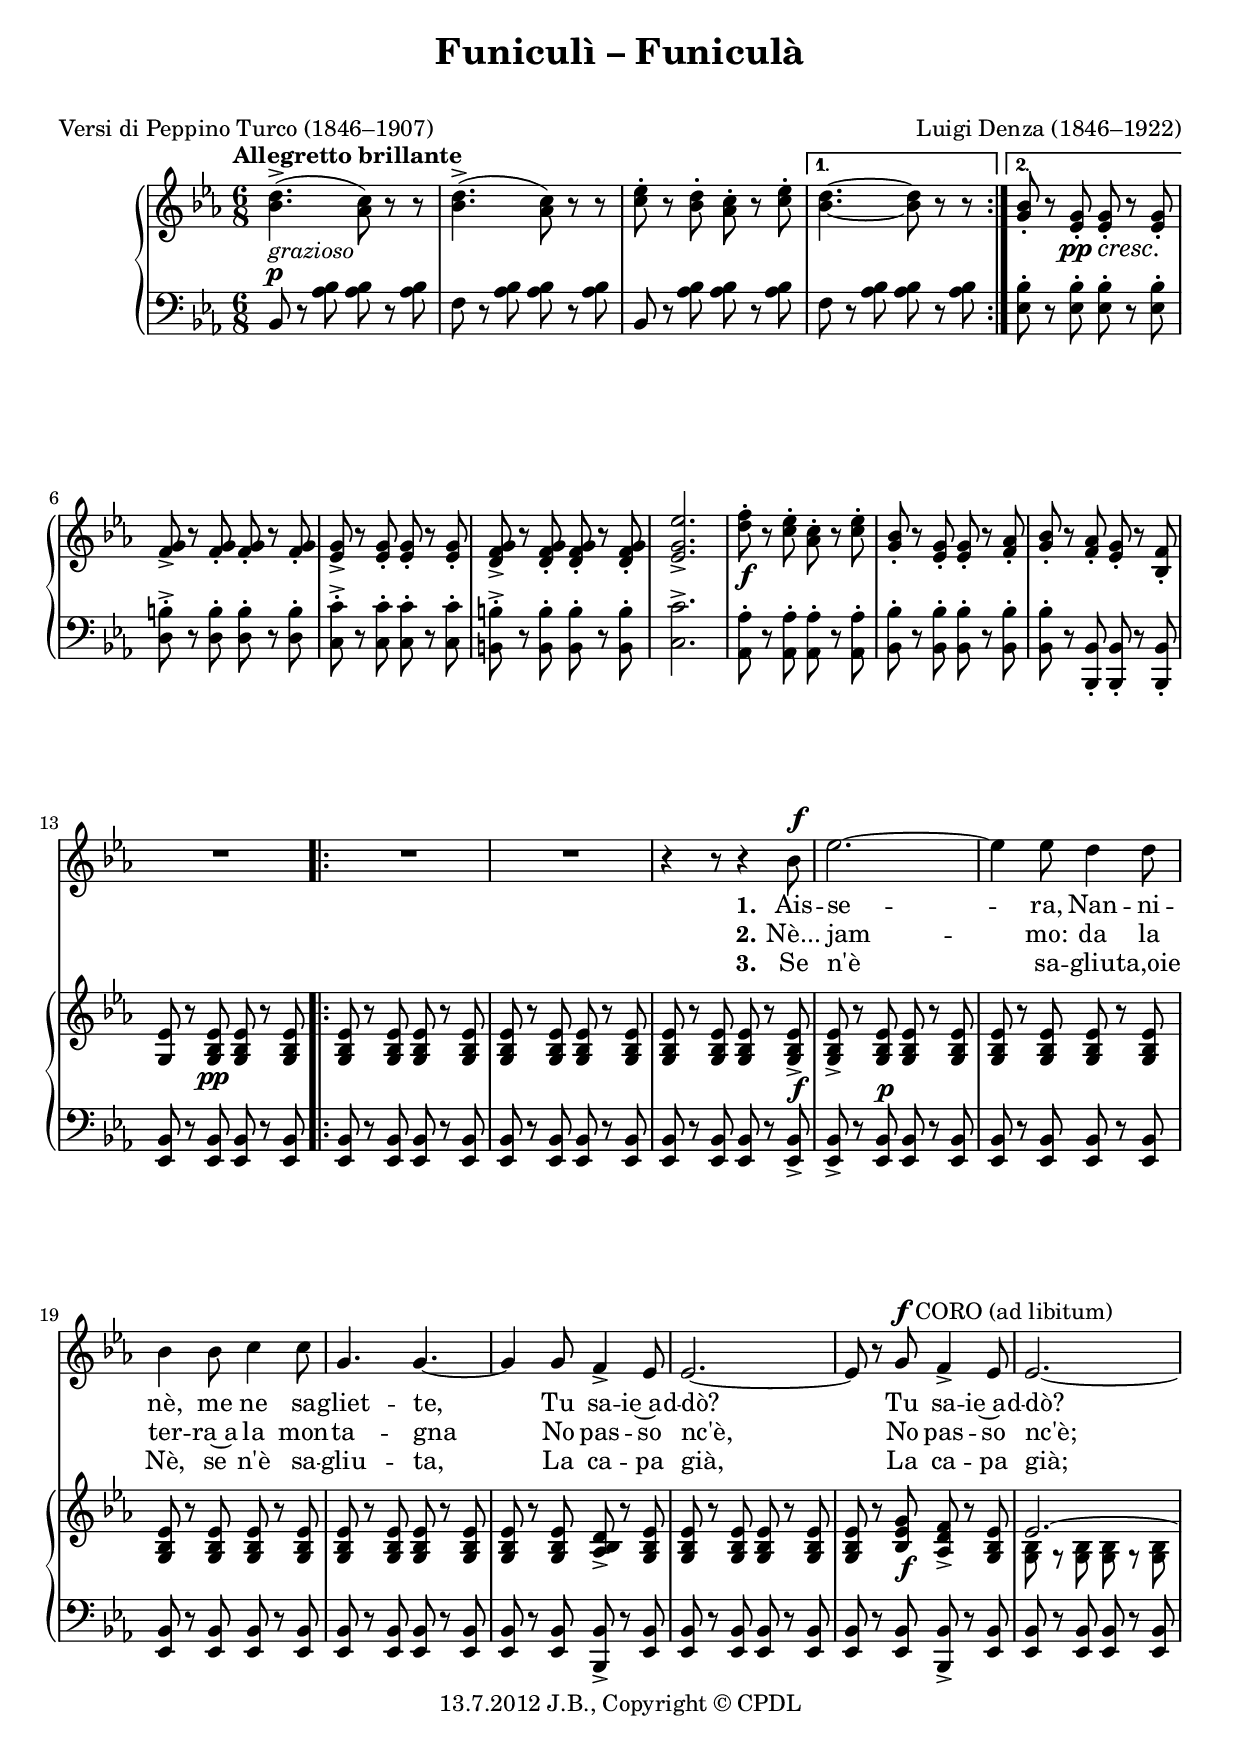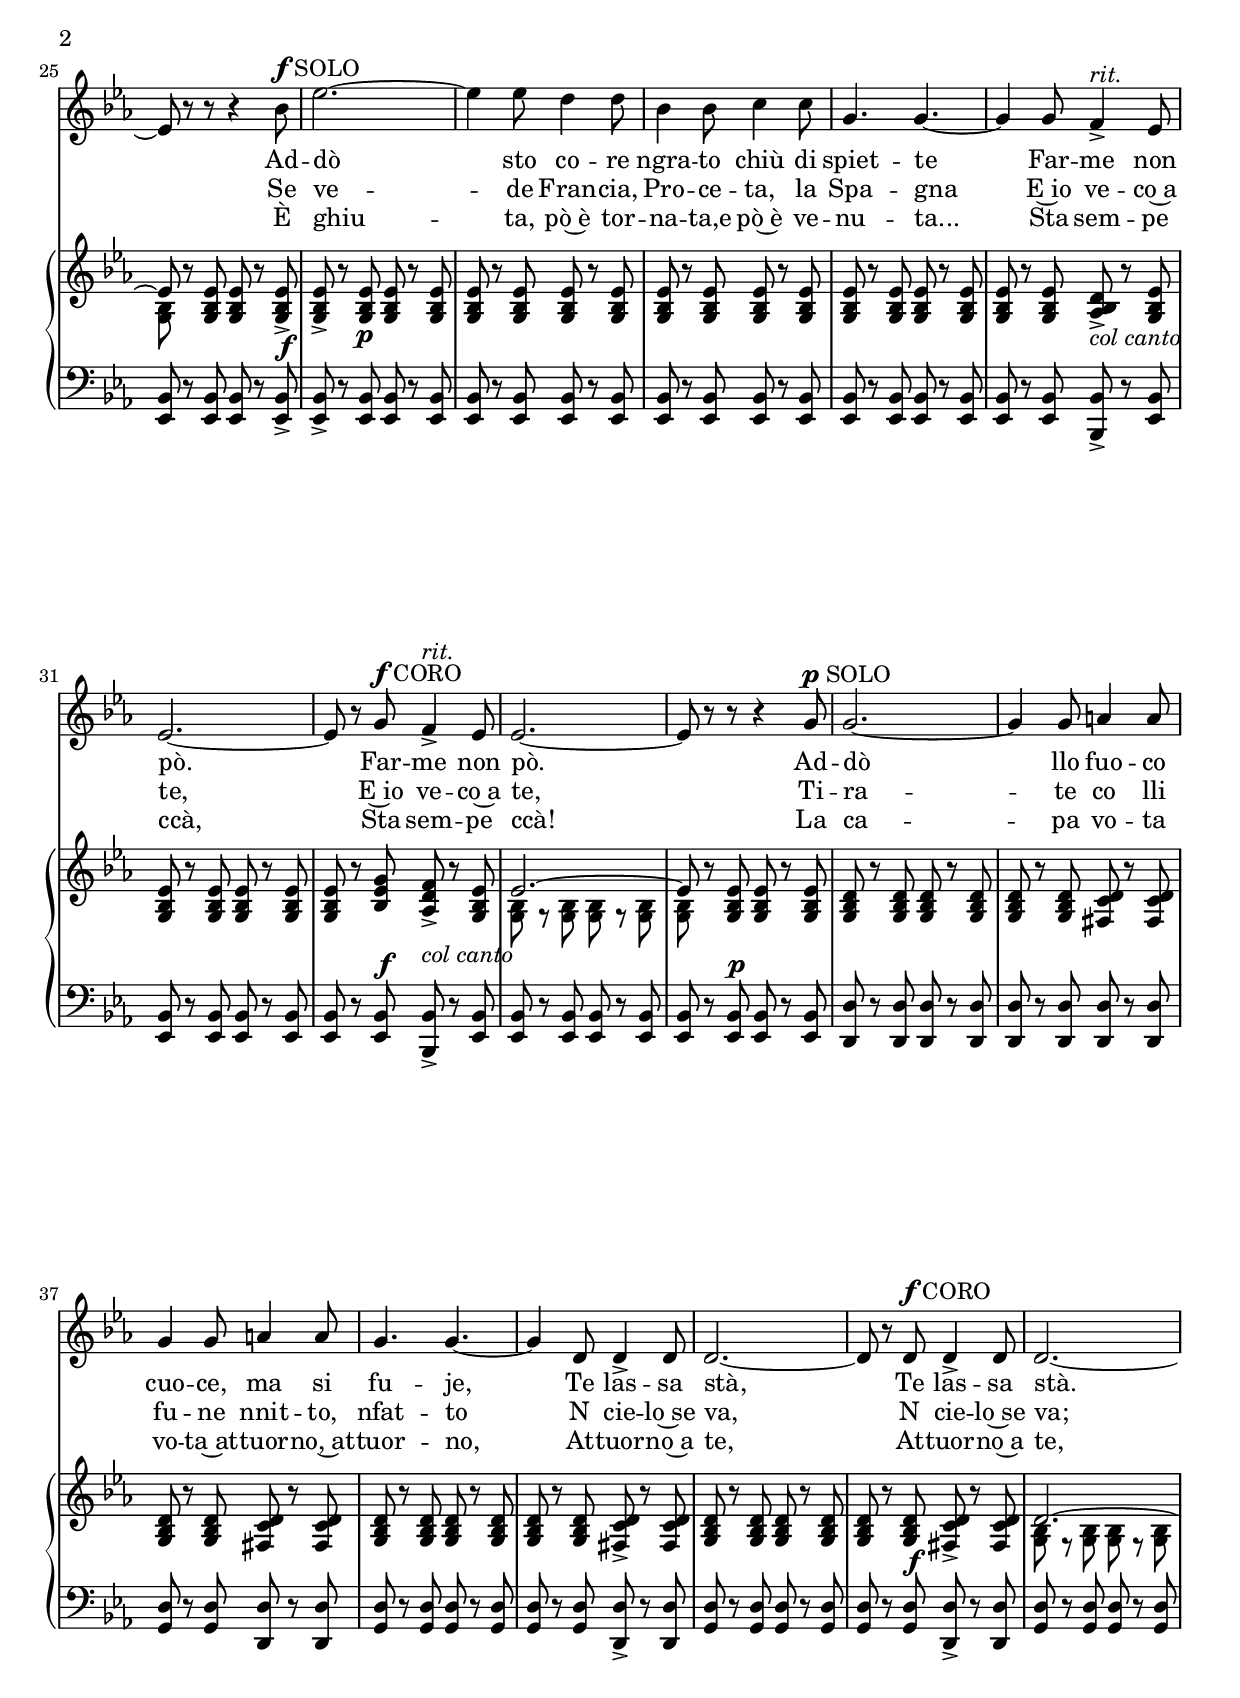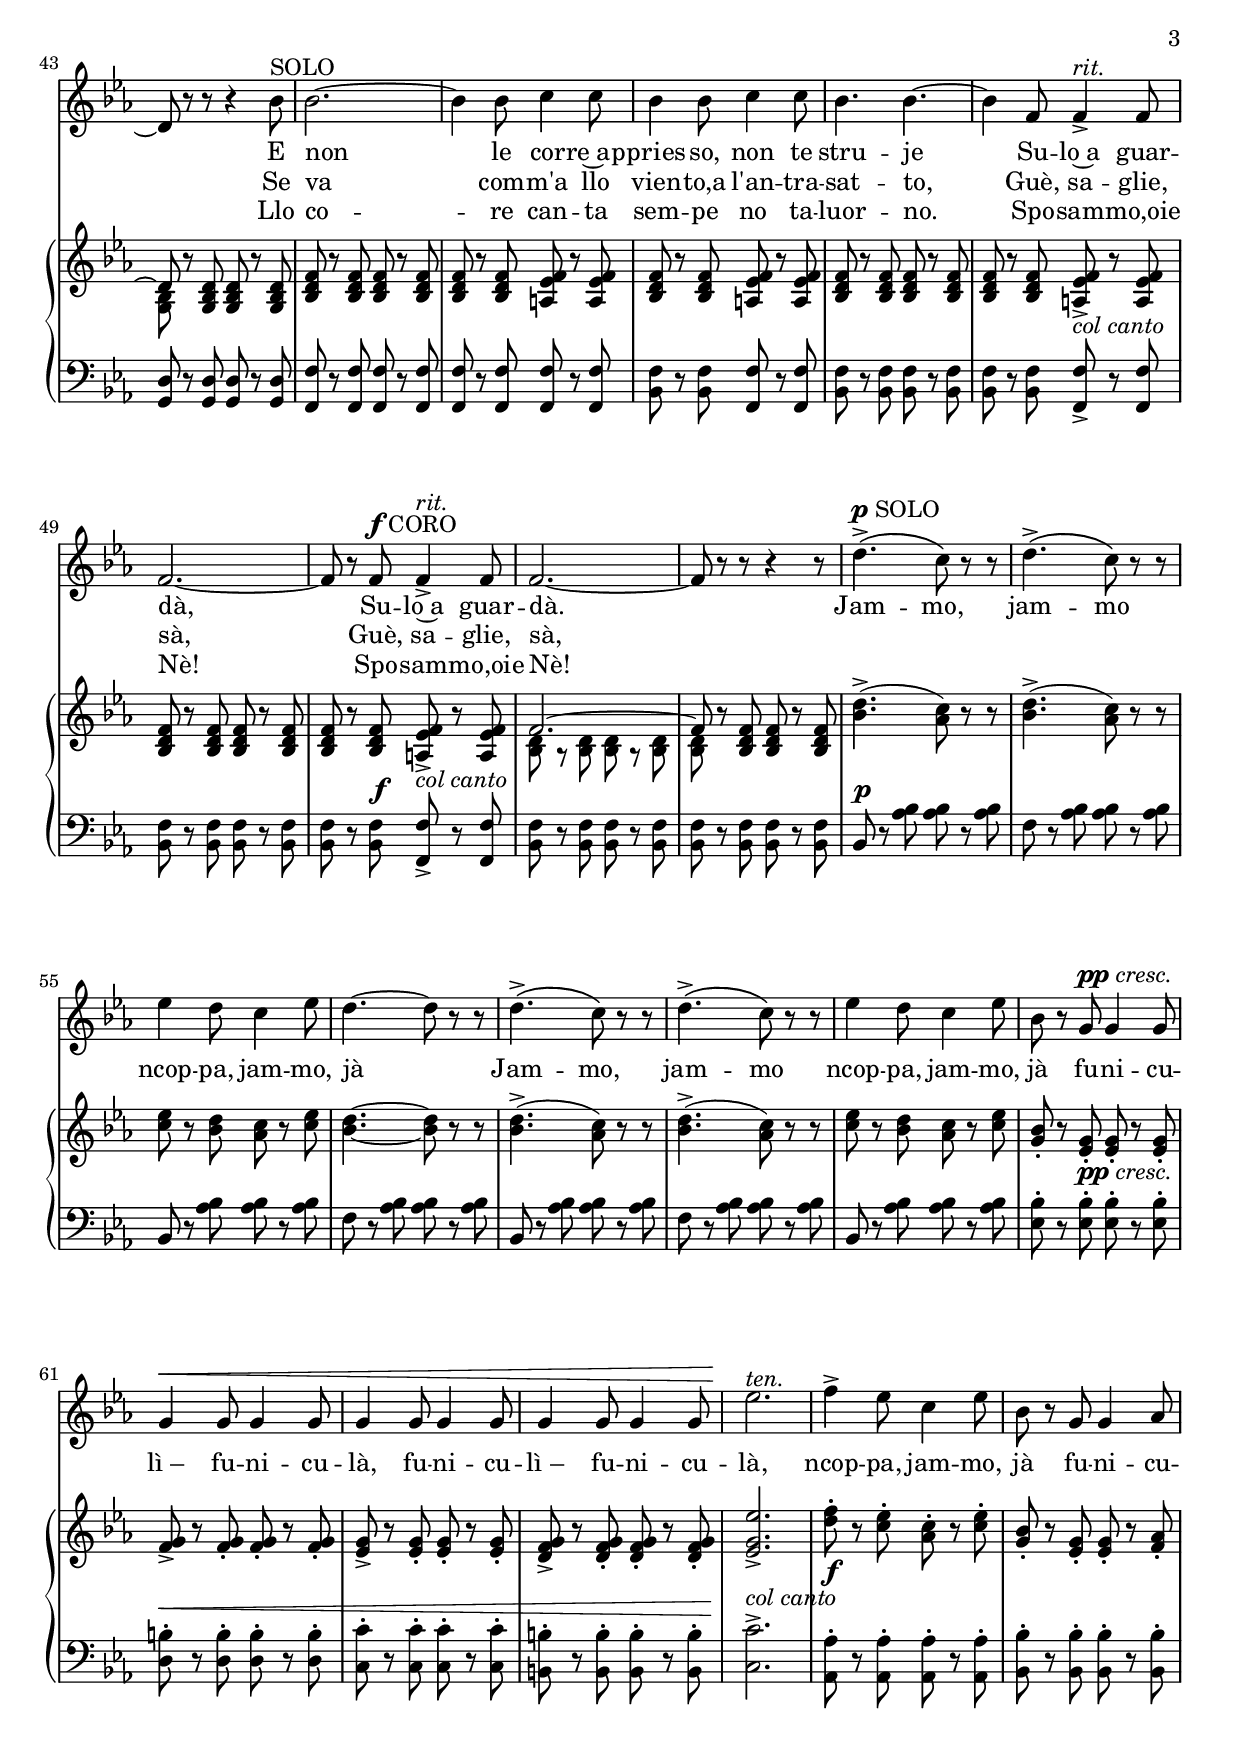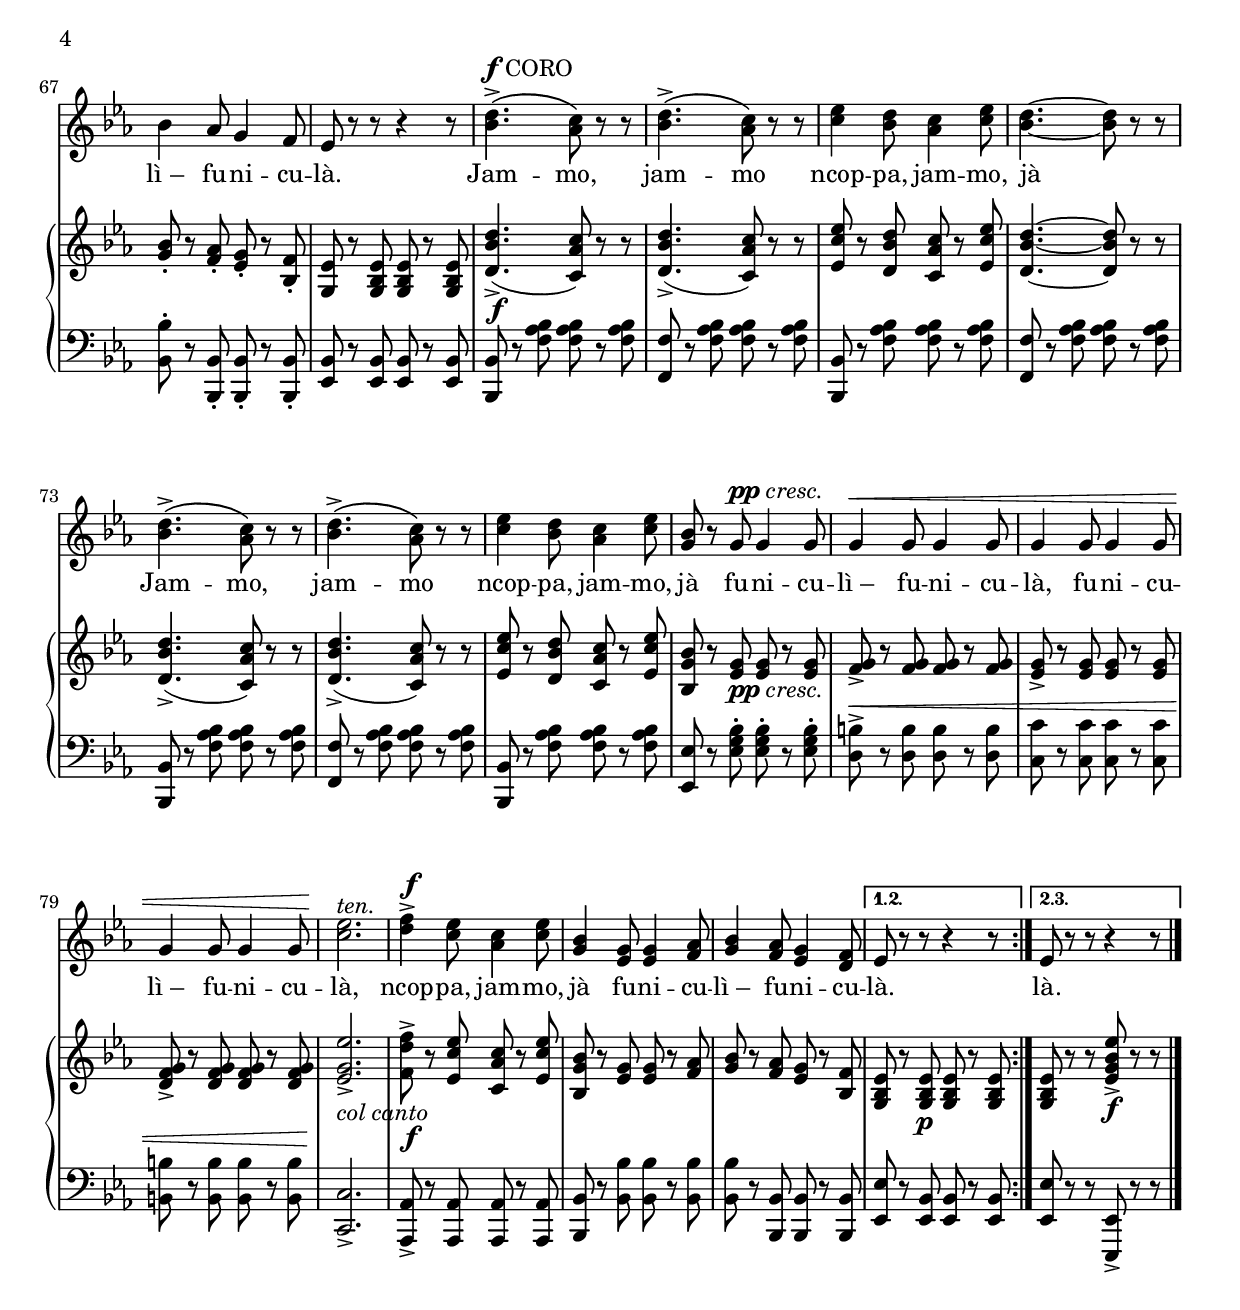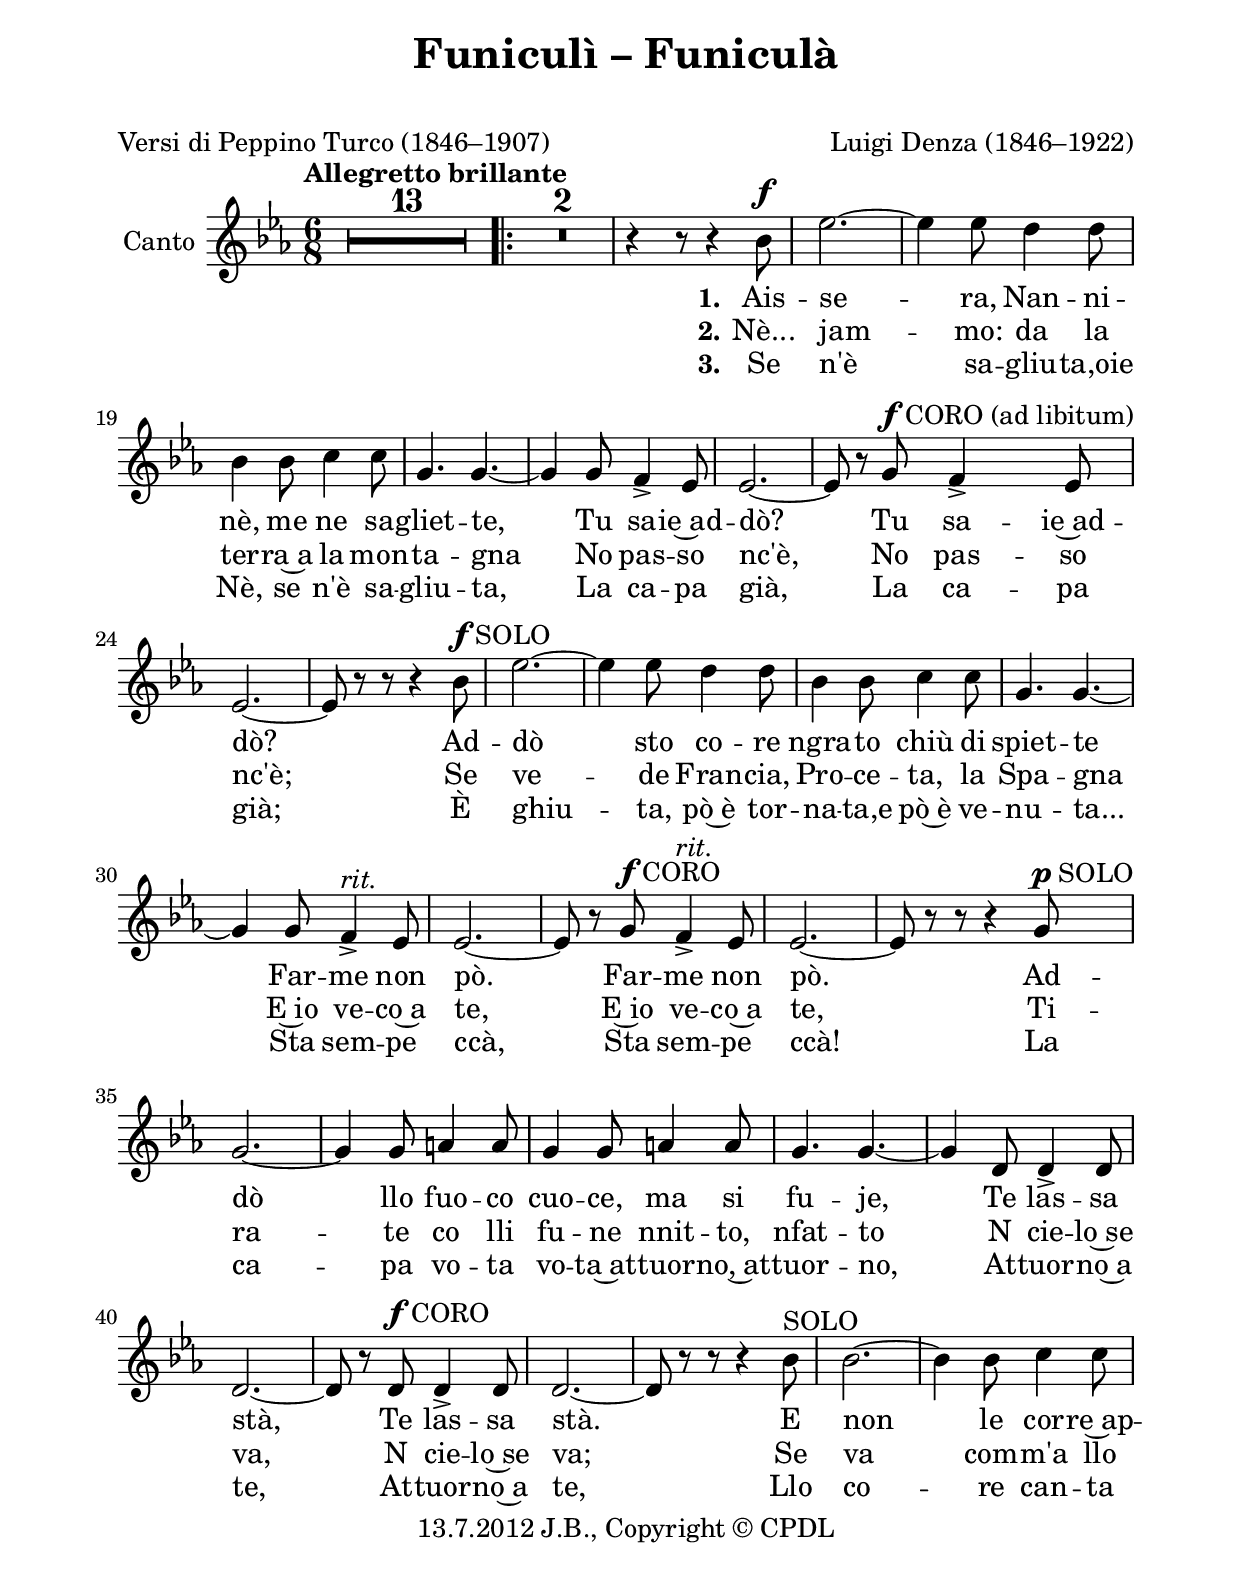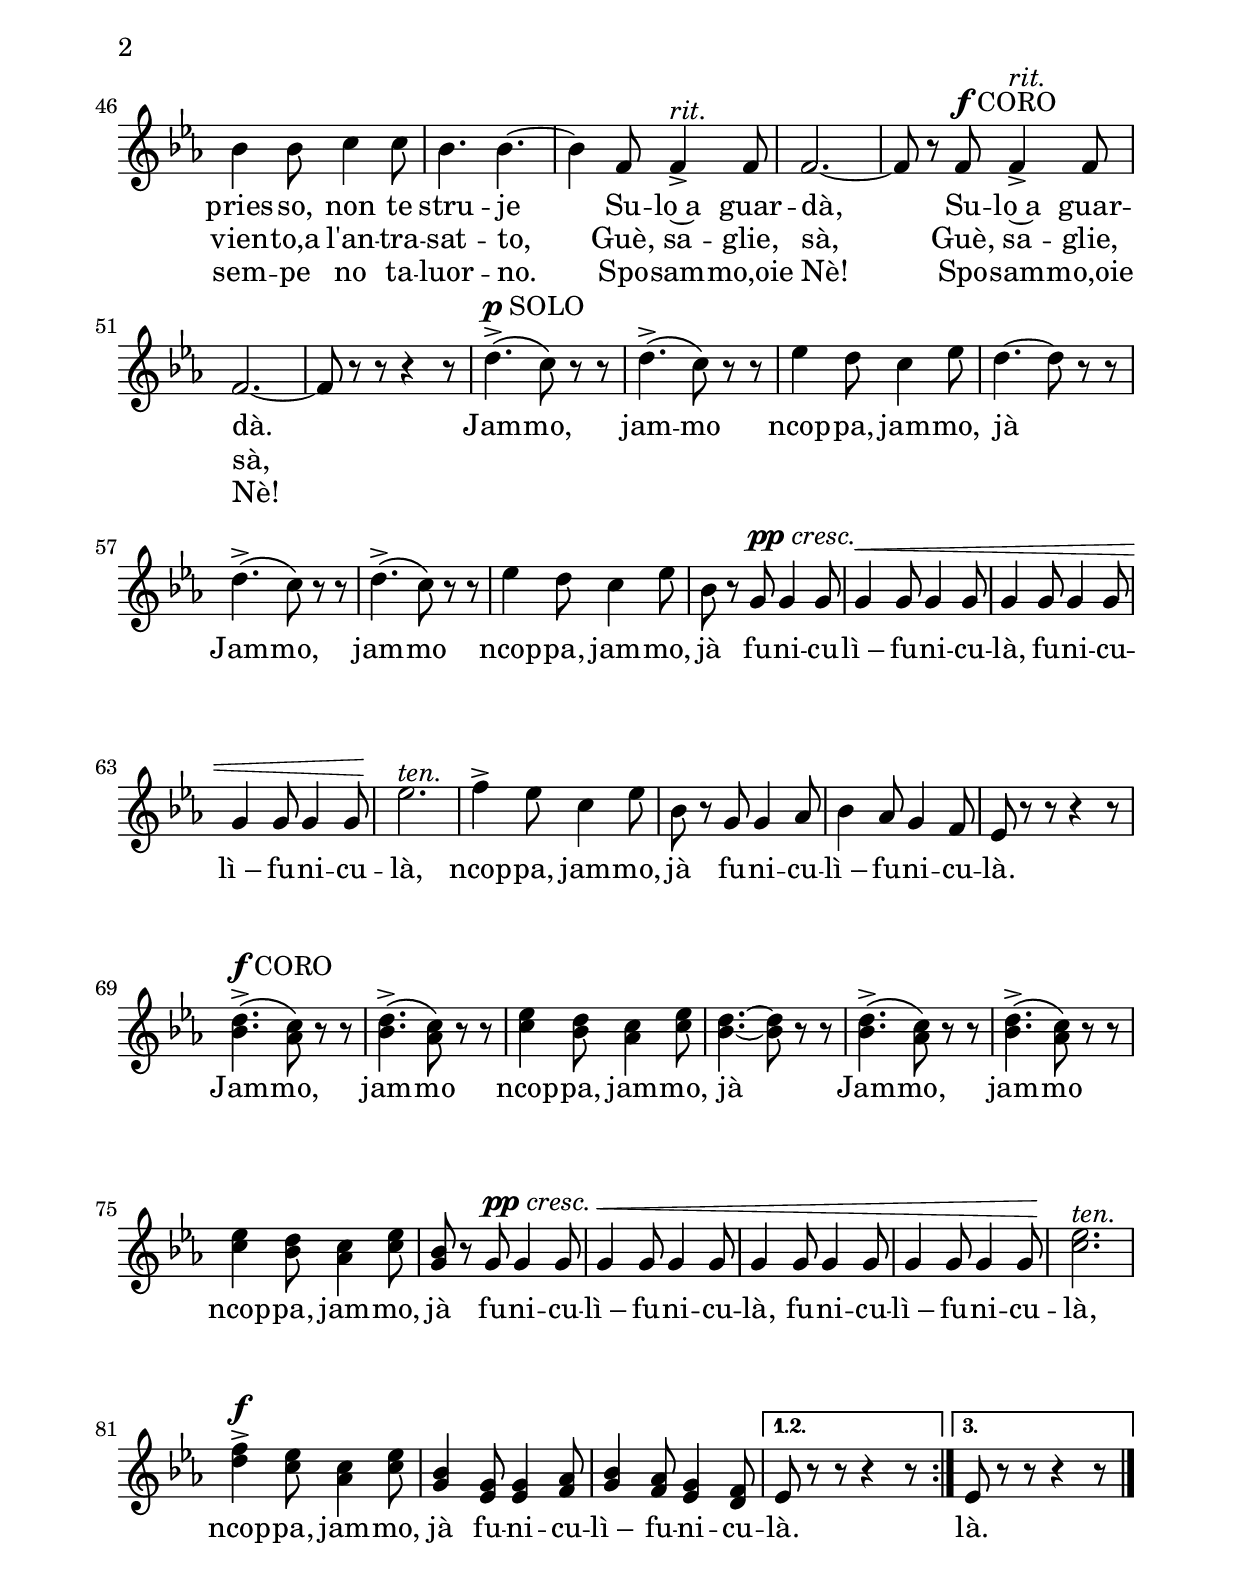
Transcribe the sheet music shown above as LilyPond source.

% input by Johannes Becker
\version "2.15.41"
\language "deutsch"

\header {
  title = "Funiculì – Funiculà"
  subtitle = " " 
  composer = \markup {
    \center-column {
      "Luigi Denza (1846–1922)"
     
    }	
  }
  poet = "Versi di Peppino Turco (1846–1907)"
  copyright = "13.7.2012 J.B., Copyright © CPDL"
  
}

global = {
  \key es \major
  \numericTimeSignature
  \time 6/8
  \tempo "Allegretto brillante"
  \compressFullBarRests
  
}

sopranoVoice = \relative c'' {
  \global
  \dynamicUp
  % Die Noten folgen hier.
  R2.*13
  \repeat volta 3 {
    R2.*2
    r4 r8 r4 b8
    es2.~
    es4 es8 d4 d8
    b4 b8 c4 c8
    g4. g4.~
    g4 g8 f4\accent es8
    es2.~
    es8 r g8 f4\accent es8
    es2.~
    es8 r r r4 b'8
    es2.~
    es4 es8 d4 d8
    b4 b8 c4 c8
    g4. g4.~
    g4 g8 f4\accent es8
    es2.~
    es8 r g8 f4\accent es8
    es2.~
    es8 r r r4 g8
    g2.~
    g4 g8 a4 a8
    g4 g8 a4 a8
    g4. g4.~
    g4 d8 d4\accent d8
    d2.~
    d8 r8 d8 d4\accent d8
    d2.~
    d8 r8 r8 r4 b'8
    b2.~
    b4 b8 c4 c8
    b4 b8 c4 c8
    b4. b4.~
    b4 f8 f4\accent f8
    f2.~
    f8 r f8  f4\accent f8
    f2.~
    f8 r r r4 r8
    
    \repeat unfold 2 {
      
      \repeat unfold 2 {
        d'4.\accent\(  c8\) r r
      }
      es4  d8  c4   es8
    }
    \alternative {
      {d4.~ d8 r r}
      {b8 r g g4 g8 }
    }
    g4 g8 g4 g8
    g4 g8 g4 g8
    g4 g8 g4 g8
    es'2.
    f4\accent  es8 c4 es8
    b r g g4 as8
    b4 as8 g4  f8
    es r r r4 r8
    \repeat unfold 2 {
      
      \repeat unfold 2 {
        <b' d>4.\accent\( <as c> 8\) r r
      }
      <c es>4 <b d>8 <as c>4  <c es>8
    }
    \alternative {
      {<b d>4.~<b d>8 r r}
      {<g b>8 r g g4 g8}
    }
    g4 g8 g4 g8
    g4 g8 g4 g8
    g4 g8 g4 g8
    <c es>2.
    <d f>4\accent  <c es>8 <as c>4 <c es>8
    <g b>4 <es g>8 q4 <f as>8
    <g b>4 <f as>8 <es g>4 <d f>8
  }
  \alternative {
    {es r r r4 r8}
    {es r r r4 r8 \bar "|."}
  } 
}

corof = \markup { \dynamic f CORO }
solof = \markup { \dynamic f SOLO }

sopdynamics={
  \dynamicUp
  s2.*15
  s4. s4 s8\f
  s2.*6
  s4 s2^\markup { \dynamic f CORO (ad libitum)}	
  s2.
  s2 s8 s8^\solof
  
  %  s2.*6  
  %  s4 s2^\corof
  s2.*4
  s4. s4.^\markup {\italic rit.}
  s2.
  s4 s8^\corof s4.^\markup {\italic rit.}
  
  s2.
  s2 s8 s8^\markup{\dynamic p SOLO}
  s2.*6
  s4 s2^\corof
  s2.
  s2 s8 s8^\markup { SOLO }
  s2.*4
  s4. s4.^\markup {\italic rit.}
  s2.
  s4 s8^\corof s4.^\markup {\italic rit.}
  s2.*2
  s2.^\markup { \dynamic p SOLO}
  s2.*6
  s4 s2^\markup {\dynamic pp \italic cresc. }
  s2.*3\<
  s2.\!^\markup {\italic ten. }
  s2.*4
  s2.^\corof
  s2.*6
  s4 s2^\markup {\dynamic pp \italic cresc. }
  s2.*3\<
  s2.\!^\markup {\italic ten. }
  s2.*4\f
  
}

pianodynamics={
  \dynamicUp
  s2.*15
  s4. s4 s8\f
  s4 s2\p
  s2.*5
  s4 s2\f	
  s2.
  s2 s8 s8\f
  %  s2.*6
  %  s4 s2\f
  s2.*4
  s4. s4.^\markup {\italic {col canto}}
  s2.
  s4 s8^\f s4.^\markup {\italic {col canto}}
  s2.
  s4 s2\p 
  s2.*6
  s4 s2\f
  s2.
  s2 s8 s8
  %  s2.*6
  %  s4 s2\f
  s2.*4
  s4. s4.^\markup {\italic {col canto}}
  s2.
  s4 s8^\f s4.^\markup {\italic {col canto}}
  
  s2.*2
  s2.\p
  s2.*6
  s4 s2^\markup {\dynamic pp \italic cresc. }
  s2.*3\<
  s2.\!^\markup {\italic {col canto} }
  s2.*4
  s2.\f
  s2.*6
  s4 s2^\markup {\dynamic pp \italic cresc. }
  s2.*3\<
  s2.\!^\markup {\italic {col canto} }
  s2.*4\f
  
}

verseOne = \lyricmode {
  \set stanza = "1."
  % Liedtext folgt hier.
  Ais -- se -- ra, Nan -- ni -- nè,
  me ne sa -- gliet -- te,
  Tu sa -- ie~ad -- dò?
  Tu sa -- ie~ad -- dò?
  Ad -- dò sto co -- re ngra -- to
  chiù di  spiet -- te
  Far -- me non pò.  
  Far -- me non pò.  
  Ad -- dò llo fuo -- co cuo -- ce,
  ma si fu -- je, 
  Te las -- sa stà,
  Te las -- sa stà.
  E non le cor -- re~ap -- pries -- so,
  non te stru -- je
  Su -- lo~a guar -- dà,
  Su -- lo~a guar -- dà.
  
  \repeat unfold 2 {
    \repeat unfold 2 {
      Jam -- mo, jam -- mo ncop -- pa, jam -- mo, jà
    }
    \repeat unfold 2 {
      fu -- ni -- cu -- lì_– fu -- ni -- cu -- là,
    }
    ncop -- pa, jam -- mo, jà
    fu -- ni -- cu -- lì_– fu -- ni -- cu -- là.
  }
  là.
}

verseTwo = \lyricmode {
  \set stanza = "2."
  Nè... jam -- mo: da la ter -- ra~a la mon -- ta -- gna
  No pas -- so nc'è,
  No pas -- so nc'è;
  Se ve -- de Fran -- cia, Pro -- ce -- ta, la Spa -- gna
  E~io ve -- co~a te,
  E~io ve -- co~a te,
  Ti -- ra -- te co lli fu -- ne  nnit -- to, nfat -- to
  N cie -- lo~se va,
  N cie -- lo~se va;
  Se va com -- m'a llo vien -- to,a l'an -- tra -- sat -- to,
  Guè, sa -- glie, sà,
  Guè, sa -- glie, sà,
}

verseThree = \lyricmode {
  \set stanza = "3."
  % Liedtext folgt hier.
  Se n'è sa -- gliu -- ta,oie Nè, se n'è sa -- gliu -- ta,
  La ca -- pa già,
  La ca -- pa già;
  È ghiu -- ta, pò~è tor -- na -- ta,e  pò~è ve -- nu -- ta...
  Sta sem -- pe ccà,
  Sta sem -- pe ccà!
  La ca -- pa vo -- ta vo -- ta~at -- tuor -- no,~at -- tuor -- no,
  At -- tuor -- no~a te,
  At -- tuor -- no~a te,
  Llo co -- re can -- ta sem -- pe no ta -- luor -- no.
  Spo -- sam -- mo,oie Nè!
  Spo -- sam -- mo,oie Nè!
}

right = \relative c'' {
  \global
  % Die Noten folgen hier.
  \repeat volta 2 {
    \repeat unfold 2 {
      <b d>4.\accent( <as c> 8) r r
    }
    <c es>-. r <b d>-. <as c>-. r  <c es>-.
  }
  \alternative {
    {<b d>4.~<b d>8 r r}
    {<g b>8-. r \crescTextCresc <es g>-.\pp\< q-. r q-.\! }
  }
  <f g>8\accent r q-. q-. r q-.
  <es g>8\accent r q-. q-. r q-.
  <d f g>8\accent r q-. q-. r q-.
  <es g es'>2.\accent
  <d' f>8-.\f r <c es>-. <as c>-. r <c es>-.
  <g b>-. r <es g>-. q-. r <f as>-.
  <g b>-. r <f as>-. <es g>-. r <b f'>-.
  <g es'> r <g b es>\pp q r q
  \repeat volta 2 {
    \repeat unfold 2 {
      q r q q r q
    }
    q r q q r q\accent
    q\accent r q q r q
    \repeat unfold 3 {
      q r q q r q
    }
    q r q <as b d>\accent r <g b es>
    q r q q r q
    q r <b es g> <as d f>\accent r <g b es>
    << {es'2. ~ es8}\\{<g, b>8 r q q r q q} >> 
    r8 <g b es> q r q\accent
    q\accent r q\p q r q
    \repeat unfold 3 {
      q r q q r q
    }
    q r q <as b d>\accent r <g b es>
    q r q q r q
    q r <b es g> <as d f>\accent r <g b es>
    << {es'2. ~ es8}\\{<g, b>8 r q q r q q} >> 
    r8 <g b es> q r q
    <g b d> r q q r q
    q r q <fis c' d> r q
    <g b d> r q <fis c' d> r q
    <g b d> r q q r q
    q r q <fis c' d>\accent r q
    <g b d> r q q r q
    <g b d> r q <fis c' d>\accent r q
    << {d'2. ~ d8}\\{<g, b>8 r q q r q q} >> 
    r  <g b d> q  r q
    <b d f> r q q r q
    <b d f> r q <a es' f> r q
    <b d f> r q <a es' f> r q
    <b d f> r q q r q
    <b d f> r q <a es' f>\accent r q
    <b d f> r q q r q
    <b d f> r q <a es' f>\accent r q
    << {f'2. ~ f8}\\{<b, d>8 r q q r q q} >> 
    
    r <b d f> q r q
    
    \repeat unfold 2 {
      
      \repeat unfold 2 {
        <b' d>4.\accent( <as c> 8) r r
      }
      <c es> r <b d> <as c> r  <c es>
    }
    \alternative {
      {<b d>4.~<b d>8 r r}
      {<g b>8-. r  <es g>-. q-. r q-. }
    }
    <f g>8\accent r q-. q-. r q-.
    <es g>8\accent r q-. q-. r q-.
    <d f g>8\accent r q-. q-. r q-.
    <es g es'>2.\accent
    <d' f>8-.\f r <c es>-. <as c>-. r <c es>-.
    <g b>-. r <es g>-. q-. r <f as>-.
    <g b>-. r <f as>-. <es g>-. r <b f'>-.
    <g es'> r <g b es> q r q
    
    \repeat unfold 2 {
      
      \repeat unfold 2 {
        <d' b' d>4.\accent( <c as' c> 8) r r
      }
      <es c' es> r <d b' d> <c as' c> r  <es c' es>
    }
    \alternative {
      {<d b' d>4.~<d b' d>8 r r}
      {<b g' b>8 r  <es g> q r q }
    }
    <f g>8\accent r q q r q
    <es g>8\accent r q q r q
    <d f g>8\accent r q q r q
    <es g es'>2.\accent
    <f d' f>8\accent r <es c' es> <c as' c> r <es c' es>
    <b g' b> r <es g> q r <f as>
    <g b> r <f as> <es g> r <b f'>
    
    
  }
  \alternative {
    { <g b es> r q\p q r q }
    { <g b es> r r <es' g b es>\f\accent r r  }
  }
}

left = \relative c {
  \global
  % Die Noten folgen hier.
  \repeat volta 2 {
    b8^\p^\markup{\italic grazioso } r <as' b> q r q  
    f8 r q q r q  
    b,8 r <as' b> q r q  
  }
  \alternative{
    {    f8 r q q r q  }
    {<es b'>8-. r q-. q-. r q-.}
  }
  <d h'>-.\accent r q-. q-. r q-.
  <c c'>-.\accent r q-. q-. r q-.
  <h h'>-.\accent r q-. q-. r q-.
  <c c'>2.\accent
  <as as'>8-. r q-. q-. r q-.
  <b b'>-. r q-. q-. r q-.
  <b b'>-. r <b, b'>-. q-. r q-.
  <es b'> r q q r q
  \repeat volta 2 {
    \repeat unfold 2 {
      q r q q r q
    }
    q r q q r q\accent
    q\accent r q q r q
    \repeat unfold 3 {
      q r q q r q
    }
    q r q <b b'>\accent r <es b'>
    q r q q r q
    q r q <b b'>\accent r <es b'>
    q r q q r q
    q r q q r q\accent
    q\accent r q q r q
    \repeat unfold 3 {
      q r q q r q
    }
    q r q <b b'>\accent r <es b'>
    q r q q r q
    q r q <b b'>\accent r <es b'>
    q r q q r q
    q r q q r q
    <d d'> r q q r q
    q r q q r q
    <g d'> r q <d d'> r q 
    <g d'> r q q r q 
    q r q <d d'>\accent r q 
    <g d'> r q q r q 
    q r q <d d'>\accent r q 
    <g d'> r q q r q 
    <g d'> r q q r q 
    <f f'> r q q r q 
    q r q q r q 
    <b f'> r q <f f'> r q 
    <b f'> r q q r q 
    <b f'> r q <f f'>\accent r q 
    <b f'> r q q r q 
    <b f'> r q <f f'>\accent r q 
    <b f'> r q q r q 
    q r q q r q 
    
    \repeat unfold 2 {
      b8 r <as' b> q r q  
      f8 r q q r q  
      b,8 r <as' b> q r q  
    }
    \alternative{
      {    f8 r q q r q  }
      {<es b'>8-. r q-. q-. r q-.}
    }
    <d h'>-. r q-. q-. r q-.
    <c c'>-. r q-. q-. r q-.
    <h h'>-. r q-. q-. r q-.
    <c c'>2.\accent
    <as as'>8-. r q-. q-. r q-.
    <b b'>-. r q-. q-. r q-.
    <b b'>-. r <b, b'>-. q-. r q-.
    <es b'> r q q r q
    
    \repeat unfold 2 {
      <b b'> 8 r <f'' as b> q r q  
      <f, f'>8 r <f' as b> q r q  
      <b,, b'>8 r <f'' as b> q r q  
    }
    \alternative{
      {    <f, f'>8 r <f' as b> q r q  }
      {<es, es'>8 r <es' g b>-. q-. r q-.}
    }
    <d h'>\accent r q q r q
    <c c'> r q q r q
    <h h'> r q q r q
    <c, c'>2.\accent
    <as as'>8\accent r q q r q
    <b b'> r <b' b'> q r q
    <b b'> r <b, b'> q r q
  }
  \alternative {
    { <es es'> r <es b'> q r q } 
    { <es es'> r r <es, es'>\accent r r } 
    
  }
}

sopranoVoicePart = \new Staff \with {
  instrumentName = "Canto"
  midiInstrument = "choir aahs"
} {
  <<
    \new Voice = soprv \sopranoVoice 
    \new Voice = sopranodyn { \sopdynamics }
    \new Lyrics  \lyricsto soprv \verseOne 
    \new Lyrics  \lyricsto soprv  \verseTwo 
    \new Lyrics  \lyricsto soprv \verseThree 
  >>
}

pianoPart = \new PianoStaff \with {
  %  instrumentName = "Pianoforte"
} <<
  \new Staff = "right" \with {
    midiInstrument = "acoustic grand"
    
  } \right
  \new Dynamics = pianodyn { \pianodynamics }
  
  \new Staff = "left" \with {
    midiInstrument = "acoustic grand"
  } { \clef bass \left }
>>
\book {
  \score {
    <<
      \sopranoVoicePart
      \pianoPart
    >>
    \layout {
      \context { 
        \Staff \RemoveEmptyStaves      
        \override VerticalAxisGroup #'remove-first = ##t
      }
    }
    \midi {
      \context {
        \Score
        tempoWholesPerMinute = #(ly:make-moment 100 4)
      }
    }
  }
}
#(set-global-staff-size 23)
\book {
  \paper {
    left-margin = 20\mm
    right-margin = 18\mm
    top-margin = 20\mm
    bottom-margin = 20\mm
    ragged-last-bottom = ##f
  }
  
  \score {
    <<
      \sopranoVoicePart
      %    \pianoPart
    >>
  }
}
